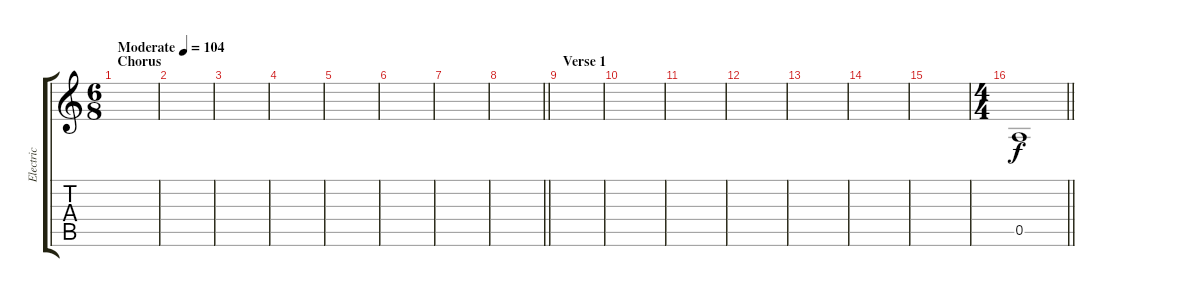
\track ("Electric" "Electric") {instrument overdrivenguitar}
\staff {score tabs}
\tuning (E4 B3 G3 D3 A2 E2) {hide}
\ts (6 8)
\section ("" "Chorus")
\tempo (104 "Moderate")
\clef g2
\ks c
|
|
|
|
|
|
|
\barLineRight lightlight
|
\section ("" "Verse 1")
|
|
|
|
|
|
|
\ts (4 4)
\barLineRight lightlight
0.5.1
